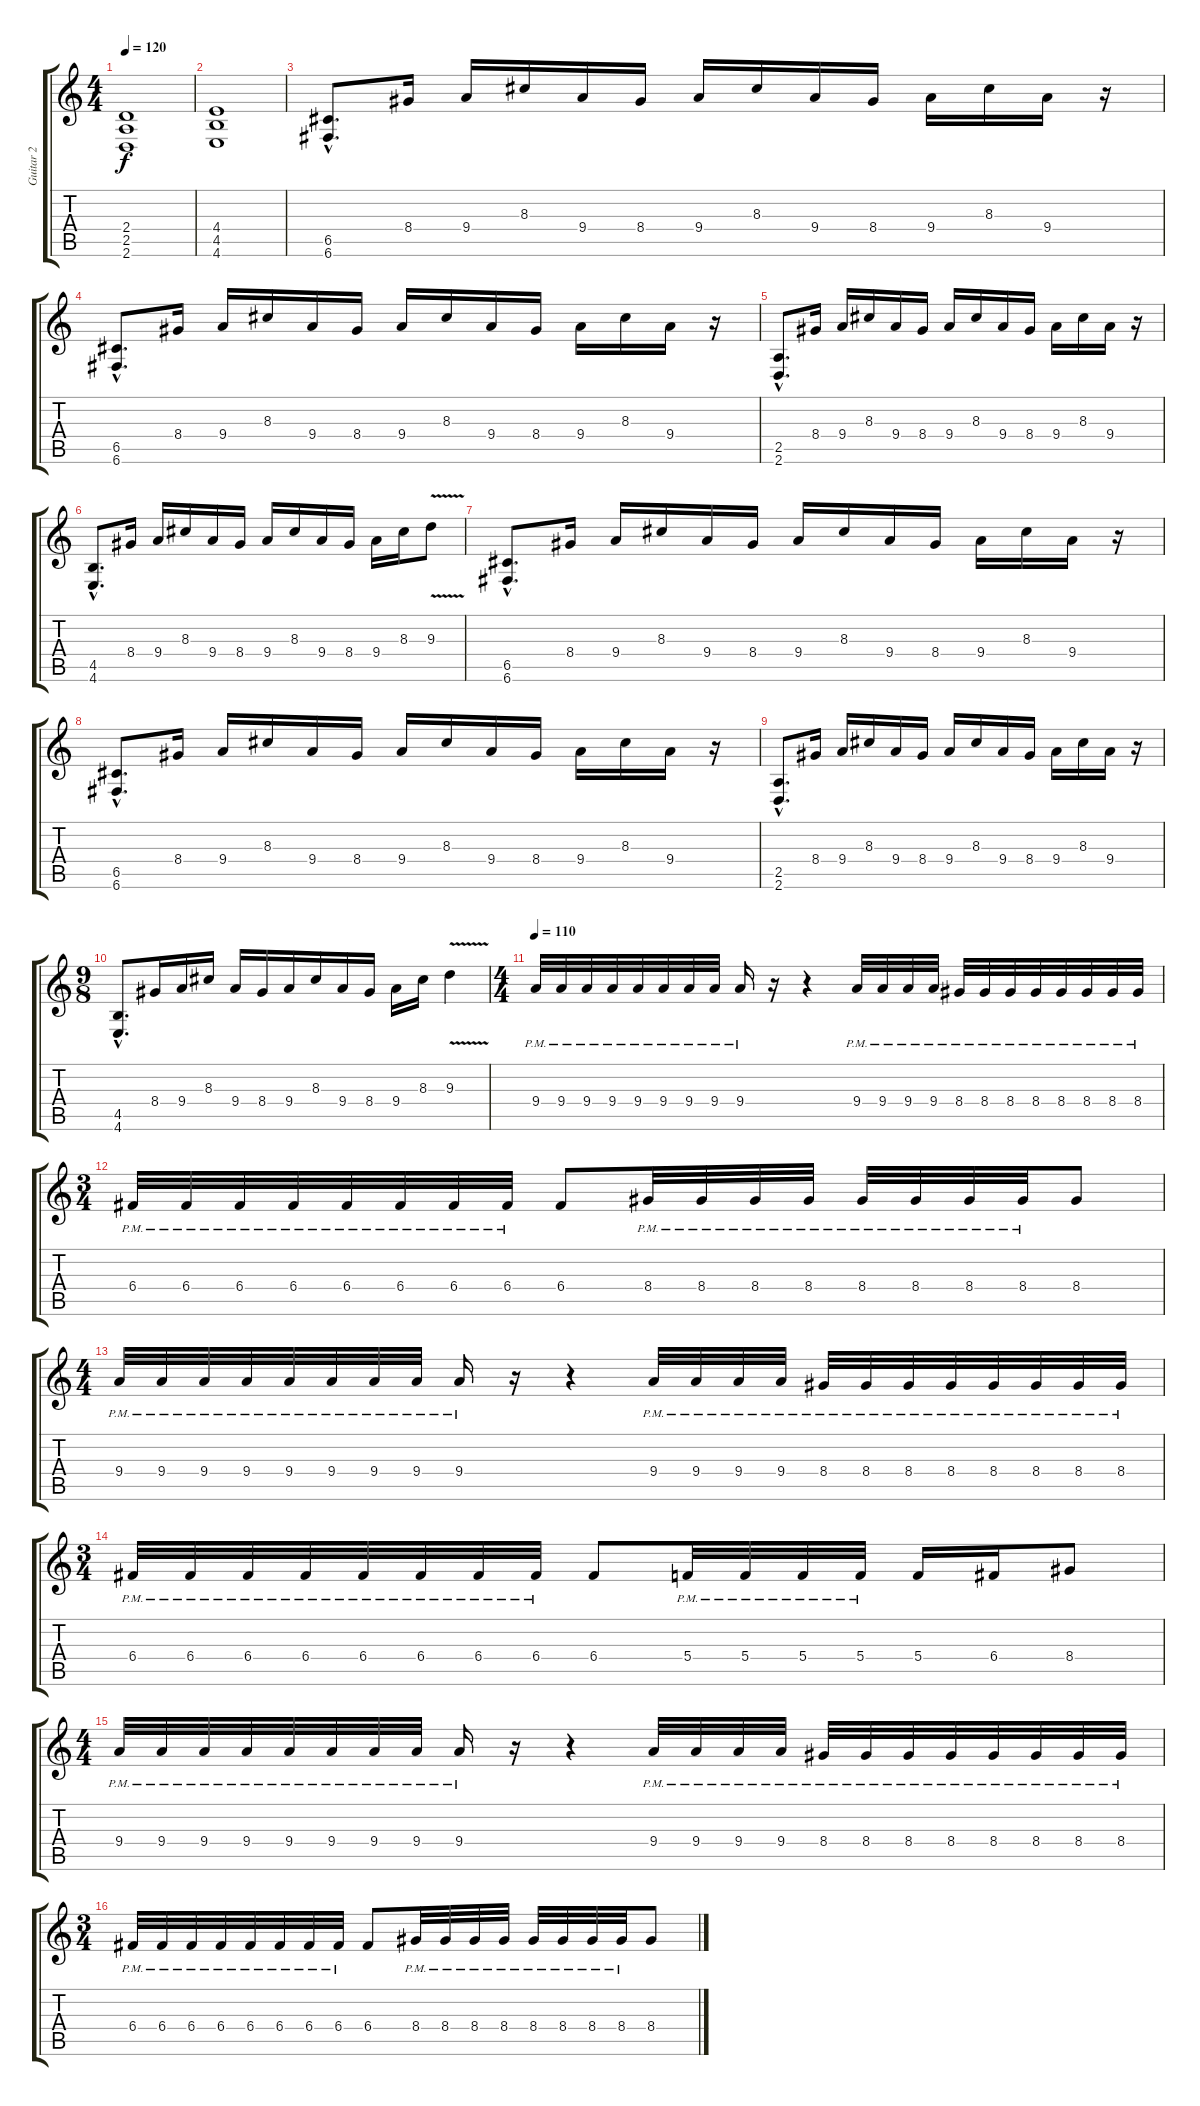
\track ("Guitar 2" "Guitar 2") {instrument distortionguitar}
\staff {score tabs}
\tuning (D4 A3 F3 C3 G2 C2) {hide}
\ts (4 4)
\tempo 120
\clef g2
\ks c
(2.4 2.5 2.6).1{dy f} |
(4.4 4.5 4.6).1 |
(6.5{hac} 6.6{hac}).8{d} 8.4.16 9.4.16 8.3.16 9.4.16 8.4.16 9.4.16 8.3.16 9.4.16 8.4.16 9.4.16 8.3.16 9.4.16 r.16 |
(6.5{hac} 6.6{hac}).8{d} 8.4.16 9.4.16 8.3.16 9.4.16 8.4.16 9.4.16 8.3.16 9.4.16 8.4.16 9.4.16 8.3.16 9.4.16 r.16 |
(2.5{hac} 2.6{hac}).8{d} 8.4.16 9.4.16 8.3.16 9.4.16 8.4.16 9.4.16 8.3.16 9.4.16 8.4.16 9.4.16 8.3.16 9.4.16 r.16 |
(4.5{hac} 4.6{hac}).8{d} 8.4.16 9.4.16 8.3.16 9.4.16 8.4.16 9.4.16 8.3.16 9.4.16 8.4.16 9.4.16 8.3.16 9.3{v}.8 |
(6.5{hac} 6.6{hac}).8{d} 8.4.16 9.4.16 8.3.16 9.4.16 8.4.16 9.4.16 8.3.16 9.4.16 8.4.16 9.4.16 8.3.16 9.4.16 r.16 |
(6.5{hac} 6.6{hac}).8{d} 8.4.16 9.4.16 8.3.16 9.4.16 8.4.16 9.4.16 8.3.16 9.4.16 8.4.16 9.4.16 8.3.16 9.4.16 r.16 |
(2.5{hac} 2.6{hac}).8{d} 8.4.16 9.4.16 8.3.16 9.4.16 8.4.16 9.4.16 8.3.16 9.4.16 8.4.16 9.4.16 8.3.16 9.4.16 r.16 |
\ts (9 8)
(4.5{hac} 4.6{hac}).8{d} 8.4.16 9.4.16 8.3.16 9.4.16 8.4.16 9.4.16 8.3.16 9.4.16 8.4.16 9.4.16 8.3.16 9.3{v}.4 |
\ts (4 4)
\tempo 110
9.4{pm}.32 9.4{pm}.32 9.4{pm}.32 9.4{pm}.32 9.4{pm}.32 9.4{pm}.32 9.4{pm}.32 9.4{pm}.32 9.4{pm}.16 r.16 r.4 9.4{pm}.32 9.4{pm}.32 9.4{pm}.32 9.4{pm}.32 8.4{pm}.32 8.4{pm}.32 8.4{pm}.32 8.4{pm}.32 8.4{pm}.32 8.4{pm}.32 8.4{pm}.32 8.4{pm}.32 |
\ts (3 4)
6.4{pm}.32 6.4{pm}.32 6.4{pm}.32 6.4{pm}.32 6.4{pm}.32 6.4{pm}.32 6.4{pm}.32 6.4{pm}.32 6.4.8 8.4{pm}.32 8.4{pm}.32 8.4{pm}.32 8.4{pm}.32 8.4{pm}.32 8.4{pm}.32 8.4{pm}.32 8.4{pm}.32 8.4.8 |
\ts (4 4)
9.4{pm}.32 9.4{pm}.32 9.4{pm}.32 9.4{pm}.32 9.4{pm}.32 9.4{pm}.32 9.4{pm}.32 9.4{pm}.32 9.4{pm}.16 r.16 r.4 9.4{pm}.32 9.4{pm}.32 9.4{pm}.32 9.4{pm}.32 8.4{pm}.32 8.4{pm}.32 8.4{pm}.32 8.4{pm}.32 8.4{pm}.32 8.4{pm}.32 8.4{pm}.32 8.4{pm}.32 |
\ts (3 4)
6.4{pm}.32 6.4{pm}.32 6.4{pm}.32 6.4{pm}.32 6.4{pm}.32 6.4{pm}.32 6.4{pm}.32 6.4{pm}.32 6.4.8 5.4{pm}.32 5.4{pm}.32 5.4{pm}.32 5.4{pm}.32 5.4.16 6.4.16 8.4.8 |
\ts (4 4)
9.4{pm}.32 9.4{pm}.32 9.4{pm}.32 9.4{pm}.32 9.4{pm}.32 9.4{pm}.32 9.4{pm}.32 9.4{pm}.32 9.4{pm}.16 r.16 r.4 9.4{pm}.32 9.4{pm}.32 9.4{pm}.32 9.4{pm}.32 8.4{pm}.32 8.4{pm}.32 8.4{pm}.32 8.4{pm}.32 8.4{pm}.32 8.4{pm}.32 8.4{pm}.32 8.4{pm}.32 |
\ts (3 4)
6.4{pm}.32 6.4{pm}.32 6.4{pm}.32 6.4{pm}.32 6.4{pm}.32 6.4{pm}.32 6.4{pm}.32 6.4{pm}.32 6.4.8 8.4{pm}.32 8.4{pm}.32 8.4{pm}.32 8.4{pm}.32 8.4{pm}.32 8.4{pm}.32 8.4{pm}.32 8.4{pm}.32 8.4.8
